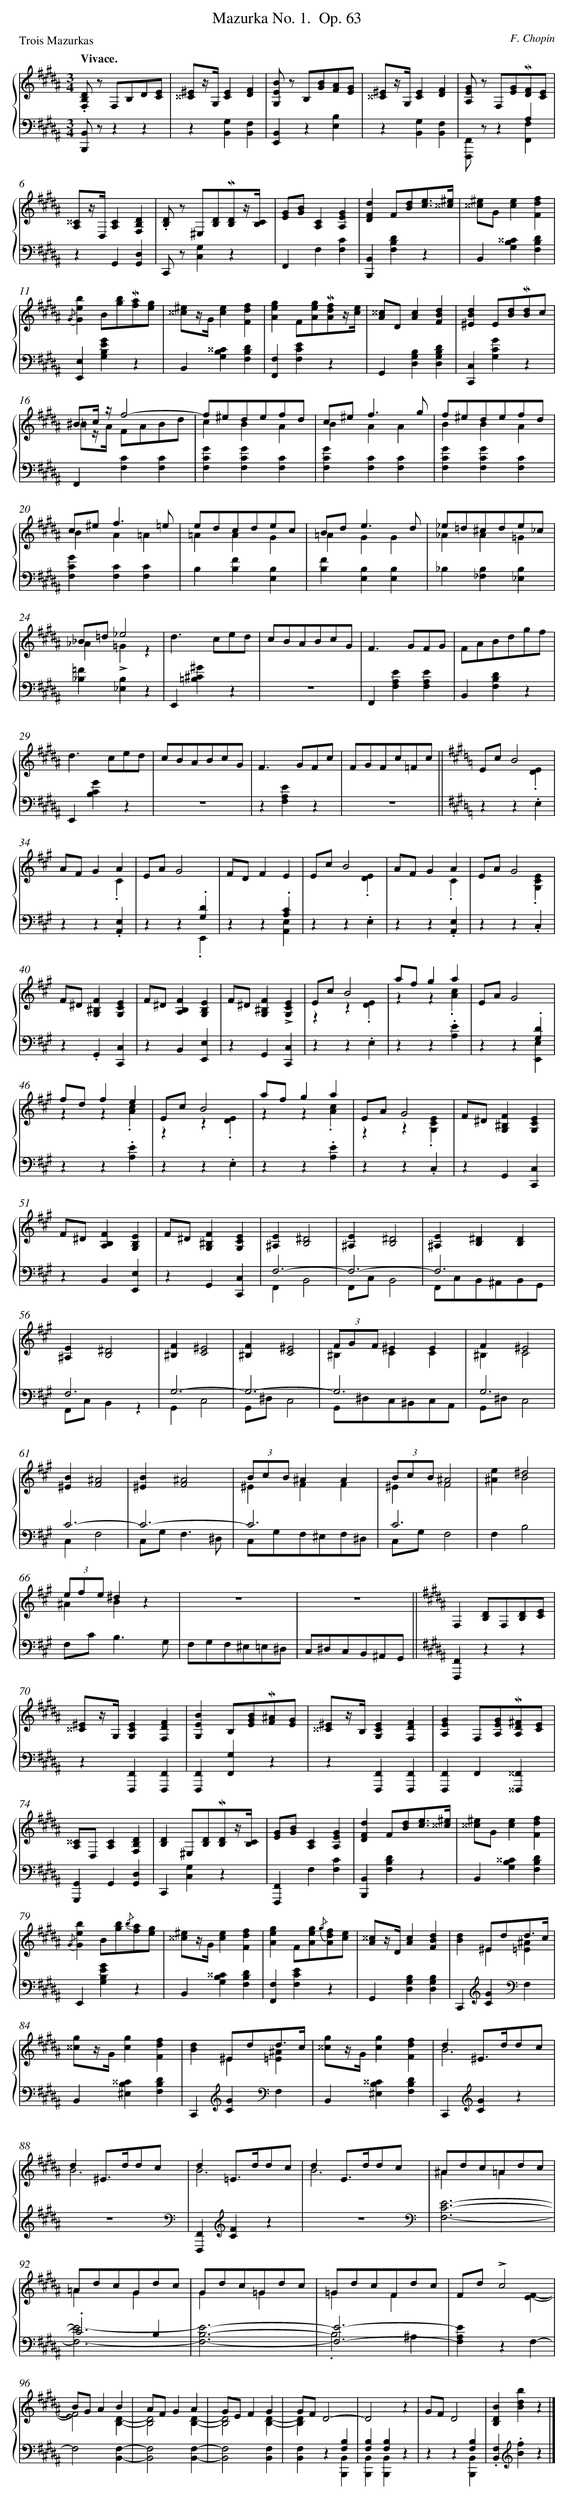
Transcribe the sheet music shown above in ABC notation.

X:1
T: Mazurka No. 1.	 Op. 63
C: F. Chopin
L: 1/4
M: 3/4
P: Trois Mazurkas
Q: "Vivace."
%%staves {1 2}
V: 1 clef=treble
V: 2 clef=bass
K: B
[V:1] .[D/B,/F,/] z/ F,/B,/D/[E/C/] |
[V:2] [B,,/B,,,/] z/zz |
[V:1] [^E/^^C/]z//G,//[EC][FD] |
[V:2] z[G,B,,][F,B,,] |
[V:1] [B/E/G,/] z/ B,/[B/G/][A/F/][G/E/] |
[V:2] [B,,E,,]z[B,E,] |
[V:1] [^E/^^C/]z//G,//[EC][FD] |
[V:2] z[G,B,,][F,B,,] |
[V:1] [G/E/A,/] z/ F,/[G/E/]!mordent![F/D/][E/C/] |
[V:2] x2A, & [F,,/F,,,/] z/z[F,F,,] |
[V:1] [^^C/A,/]z//D,//[CA,][DB,F,] |
[V:2] zG,,[D,G,,] |
[V:1] .[D/B,/] z/ ^E,/[D/B,/]!mordent![D/B,/]z//[C//B,//] |
[V:2] C,,/ z/[G,C,]z |
[V:1] [G/E/][B/G/][CA,][GEA,] |
[V:2] F,,F,[CF,] |
[V:1] [dFD]F/[d/B/][e3//c3//][^e//^^c//] |
[V:2] [B,,B,,,][DB,F,]z |
[V:1] [^e/^^c/]G/[ec][fdF] |
[V:2] B,,[^^CB,G,][DB,F,] |
[V:1] {/G}[beG]B/[b/g/]!mordent![a/f/][g/e/] |
[V:2] [E,E,,][GEB,G,]z |
[V:1] [^e/^^c/]z//G//[ec][fdF] |
[V:2] B,,[^^CB,G,][DB,F,] |
[V:1] [geA]F/[g/e/A/]!mordent![f/d/A/]z//[e//c//] |
[V:2] [F,F,,][ECF,]z |
[V:1] [^^c/A/]D/[cA][dBF] |
[V:2] G,,[B,G,D,][DB,G,D,] |
[V:1] [dB^E]E/[d/B/]!mordent![d/B/]c/ |
[V:2] [C,C,,][GCG,]z |
[V:1] ^B/c// z//f2- & =B/z//A// F/A/B/d/ |
[V:2] F,,[CF,][CF,] |
[V:1] f/^e/d/e/f/d/ & cBA |
[V:2] [GCF,][GCF,][CF,] |
[V:1] c/^e<fg/ & BAA |
[V:2] [GCF,][CF,][CF,] |
[V:1] f/^e/d/e/f/d/ & BBA |
[V:2] [GCF,][GCF,][CF,] |
[V:1] c/^e<f=e/ & BA=A |
[V:2] [GCF,][CF,][CF,] |
[V:1] e/d/c/d/e/c/ & =AAG |
[V:2] B,[FB,][B,E,] |
[V:1] B/d<ed/ & =AGG |
[V:2] [FB,][B,E,][B,E,] |
[V:1] _e/=d/^c/d/e/_c/ & _AA=G |
[V:2] _B,[B,_F,][B,_E,] |
[V:1] _B/=d/_e2 & _A!accent!=Gz |
[V:2] [=F_B,][B,_E,]z |
[V:1] d>ce/d/ |
[V:2] E,,[^G^C=B,]z |
[V:1] c/B/A/B/c/G/ |
[V:2] z3 |
[V:1] F>GF/G/ |
[V:2] F,,[EA,F,][EA,F,] |
[V:1] F/A/B/d/g/f/ |
[V:2] B,,[DB,F,]z |
[V:1] d>ce/d/ |
[V:2] E,,[GCB,]z |
[V:1] c/B/A/B/c/G/ |
[V:2] z3 |
[V:1] F>GF/c/ |
[V:2] z[EA,F,]z |
[V:1] F/G/F/c/=F/c/ ||
[V:2] z3 ||
[V:1]  [K:A] E/c/B2 & x2.[ED] |
[V:2]  [K:A] zz.E, |
[V:1] A/F/GA & x2.C |
[V:2] zz.[E,A,,] |
[V:1] E/A/G2 |
[V:2] zz.[DG,] & x2.E,, |
[V:1] F/D/FE |
[V:2] x2.[CA,] & zz[E,A,,] |
[V:1] E/c/B2 & x2.[ED] |
[V:2] zz.E, |
[V:1] A/F/GA & x2.C |
[V:2] zz.[E,A,,] |
[V:1] E/A/G2 & x2.[ECG,] |
[V:2] zz.C, |
[V:1] F/^D/[F^B,G,][ECG,] |
[V:2] z.G,,[C,C,,] |
[V:1] F/^D/[FB,A,][EB,G,] |
[V:2] zB,,[E,E,,] |
[V:1] F/^D/[F^B,G,]!accent![ECG,] |
[V:2] zG,,[C,C,,] |
[V:1] E/c/B2 & zz.[ED] |
[V:2] zz.E, |
[V:1] a/f/ga & zz.[cA] |
[V:2] zz.[EA,] |
[V:1] E/A/G2 |
[V:2] x2.[DG,] & zz[E,E,,] |
[V:1] f/d/fe & zz.[cA] |
[V:2] zz.[EA,] |
[V:1] E/c/B2 & zz.[ED] |
[V:2] zz.E, |
[V:1] a/f/ga & zz.[cA] |
[V:2] zz.[EA,] |
[V:1] E/A/G2 & zz.[ECG,] |
[V:2] zz.C, |
[V:1] F/^D/[F^B,G,][ECG,] |
[V:2] zG,,[C,C,,] |
[V:1] F/^D/[FB,A,][EB,G,] |
[V:2] zB,,[E,E,,] |
[V:1] F/^D/[F^B,G,][ECG,] |
[V:2] zG,,[C,C,,] |
[V:1] [E^A,][^D2B,2] |
[V:2] F,3- & F,,B,,2 |
[V:1] [E^A,][^D2B,2] |
[V:2] F,3- & F,,/C,/B,,2 |
[V:1] [E^A,][^DB,][DB,] |
[V:2] F,3 & F,,/C,/B,,/^A,,/B,,/G,,/ |
[V:1] [E^A,][^D2B,2] |
[V:2] F,3 & F,,/C,/B,,z |
[V:1] [F^B,][^E2C2] |
[V:2] G,3- & G,,C,2 |
[V:1] [F^B,][^E2C2] |
[V:2] G,3- & G,,/^D,/C,2 |
[V:1] (3F/G/F/^EE & ^B,CC |
[V:2] G,3 & G,,/^D,/C,/^B,,/C,/A,,/ |
[V:1] F^E2 & ^B,C2 |
[V:2] G,3 & G,,/^D,/C,2 |
[V:1] [B^E][^A2F2] |
[V:2] C3- & C,F,2 |
[V:1] [B^E][^A2F2] |
[V:2] C3- & C,/G,<F,^D,/ |
[V:1] (3B/c/B/^AA & ^EFF |
[V:2] C3 & C,/G,/F,/^E,/F,/^D,/ |
[V:1] (3B/c/B/^A2 & ^EF2 |
[V:2] C3 & C,/G,/F,2 |
[V:1] x^d2 & [e^A]B2 |
[V:2] F,B,2 |
[V:1] (3e/f/e/^dz & ^ABx |
[V:2] F,/C<B,G,/ |
[V:1] z3 |
[V:2] F,/G,/F,/^E,/=E,/^D,/ |
[V:1] z3 ||
[V:2] C,/^D,/C,/B,,/^A,,/G,,/ ||
[V:1]  [K:B] F,[D/B,/]F,/[D/B,/][E/C/] |
[V:2]  [K:B] [F,,F,,,]zz |
[V:1] [^E/^^C/]z//G,//[ECG,][FDF,] |
[V:2] z[F,,F,,,][F,,F,,,] |
[V:1] [BEG,]B,/[B/G/E/]!mordent![^A/F/][G/E/] |
[V:2] [F,,F,,,][G,F,,]z |
[V:1] [^E/^^C/]z//B,//[ECG,][FDF,] |
[V:2] z[F,,F,,,][F,,F,,,] |
[V:1] [GEA,]F,/[G/E/A,/]!mordent![^F/D/A,/][E/C/] |
[V:2] [F,,F,,,]F,,[^^F,,^^F,,,] |
[V:1] [^^C/A,/]D,/[CA,][DB,F,] |
[V:2] [G,,G,,,]G,,[D,G,,] |
[V:1] [DB,]^E,/[D/B,/]!mordent![D/B,/]z//[C//B,//] |
[V:2] C,,[G,C,]z |
[V:1] [G/E/][B/G/][CA,][GEA,] |
[V:2] [F,,F,,,]F,[CF,] |
[V:1] [dFD]F/[d/B/][e3//c3//][^e//^^c//] |
[V:2] [B,,B,,,][DB,F,]z |
[V:1] [^e/^^c/]G/[ec][fdF] |
[V:2] B,,[^^CB,G,][DB,F,] |
[V:1] {/G}[beG]B/[b/g/]{/b}[a/f/][g/e/] |
[V:2] E,,[GEB,G,]z |
[V:1] [^e/^^c/]z//G//[ec][fdF] |
[V:2] B,,[^^CB,G,][DB,F,] |
[V:1] [geA]F/[g/e/A/]{/g}[f/d/A/][e/c/] |
[V:2] [F,F,,][ECF,]z |
[V:1] [^^c/A/]z//D//[cA][dBF] |
[V:2] G,,[B,G,D,][B,G,D,] |
[V:1] x^E/d/d3//c// & [dB]^E[^A=E] |
[V:2] C,,[K:clef=treble][GC][K:clef=bass]F, |
[V:1] [g/^^c/]z//G//[gc][fdF] |
[V:2] B,,[^^CB,^E,][DB,F,] |
[V:1] x^E/d/d3//c// & [dB]^E[^A=E] |
[V:2] C,,[K:clef=treble][GC][K:clef=bass]F, |
[V:1] [g/^^c/]z//G//[gc][fdF] |
[V:2] B,,[^^CB,^E,][DB,F,] |
[V:1] d^E/>d/d/c/ & B3 |
[V:2] C,,[K:clef=treble][GC]z |
[V:1] d^E/>d/d/c/ & B3 |
[V:2] z3[K:clef=bass] |
[V:1] d=E/>d/d/c/ & B3 |
[V:2] [F,,F,,,][K:clef=treble][FC]z |
[V:1] dE/>d/d/c/ & B3 |
[V:2] z3[K:clef=bass] |
[V:1] ^A/d/c/=A/d/c/ & ^Ax/=Ax/ |
[V:2] [E3C3F,3]- |
[V:1] =A/d/c/G/d/c/ & =Ax/Gx/ |
[V:2] .C2B, & [E3F,3]- |
[V:1] G/d/c/=G/d/c/ & Gx/=Gx/ |
[V:2] [E3B,3F,3]- |
[V:1] =G/d/c/F/d/c/ & =Gx/Fx/ |
[V:2] [E3F,3]- & .B,2^A, |
[V:1] F/d/!accent!c2 & x2[FE]- |
[V:2] [EA,F,]zF,- |
[V:1] B/G/AB & [F2E2][DB,]- |
[V:2] F,2[F,B,,]- |
[V:1] A/F/GA & [D2B,2][DB,]- |
[V:2] [F,2B,,2][F,B,,]- |
[V:1] G/E/FG & [D2B,2][DB,]- |
[V:2] [F,2B,,2][F,B,,]- |
[V:1] G/F/D2- & [DB,]x2 |
[V:2] x2[B,F,] & [F,B,,]z[B,,B,,,] |
[V:1] D2z |
[V:2] [B,F,][B,F,]z & [B,,B,,,][B,,B,,,]z |
[V:1] G/F/D2 |
[V:2] zz[B,F,] & zz[B,,B,,,] |
[V:1] [BDB,][bdB]z |]
[V:2] .[F,B,,][K:clef=treble].[fB]z |]
